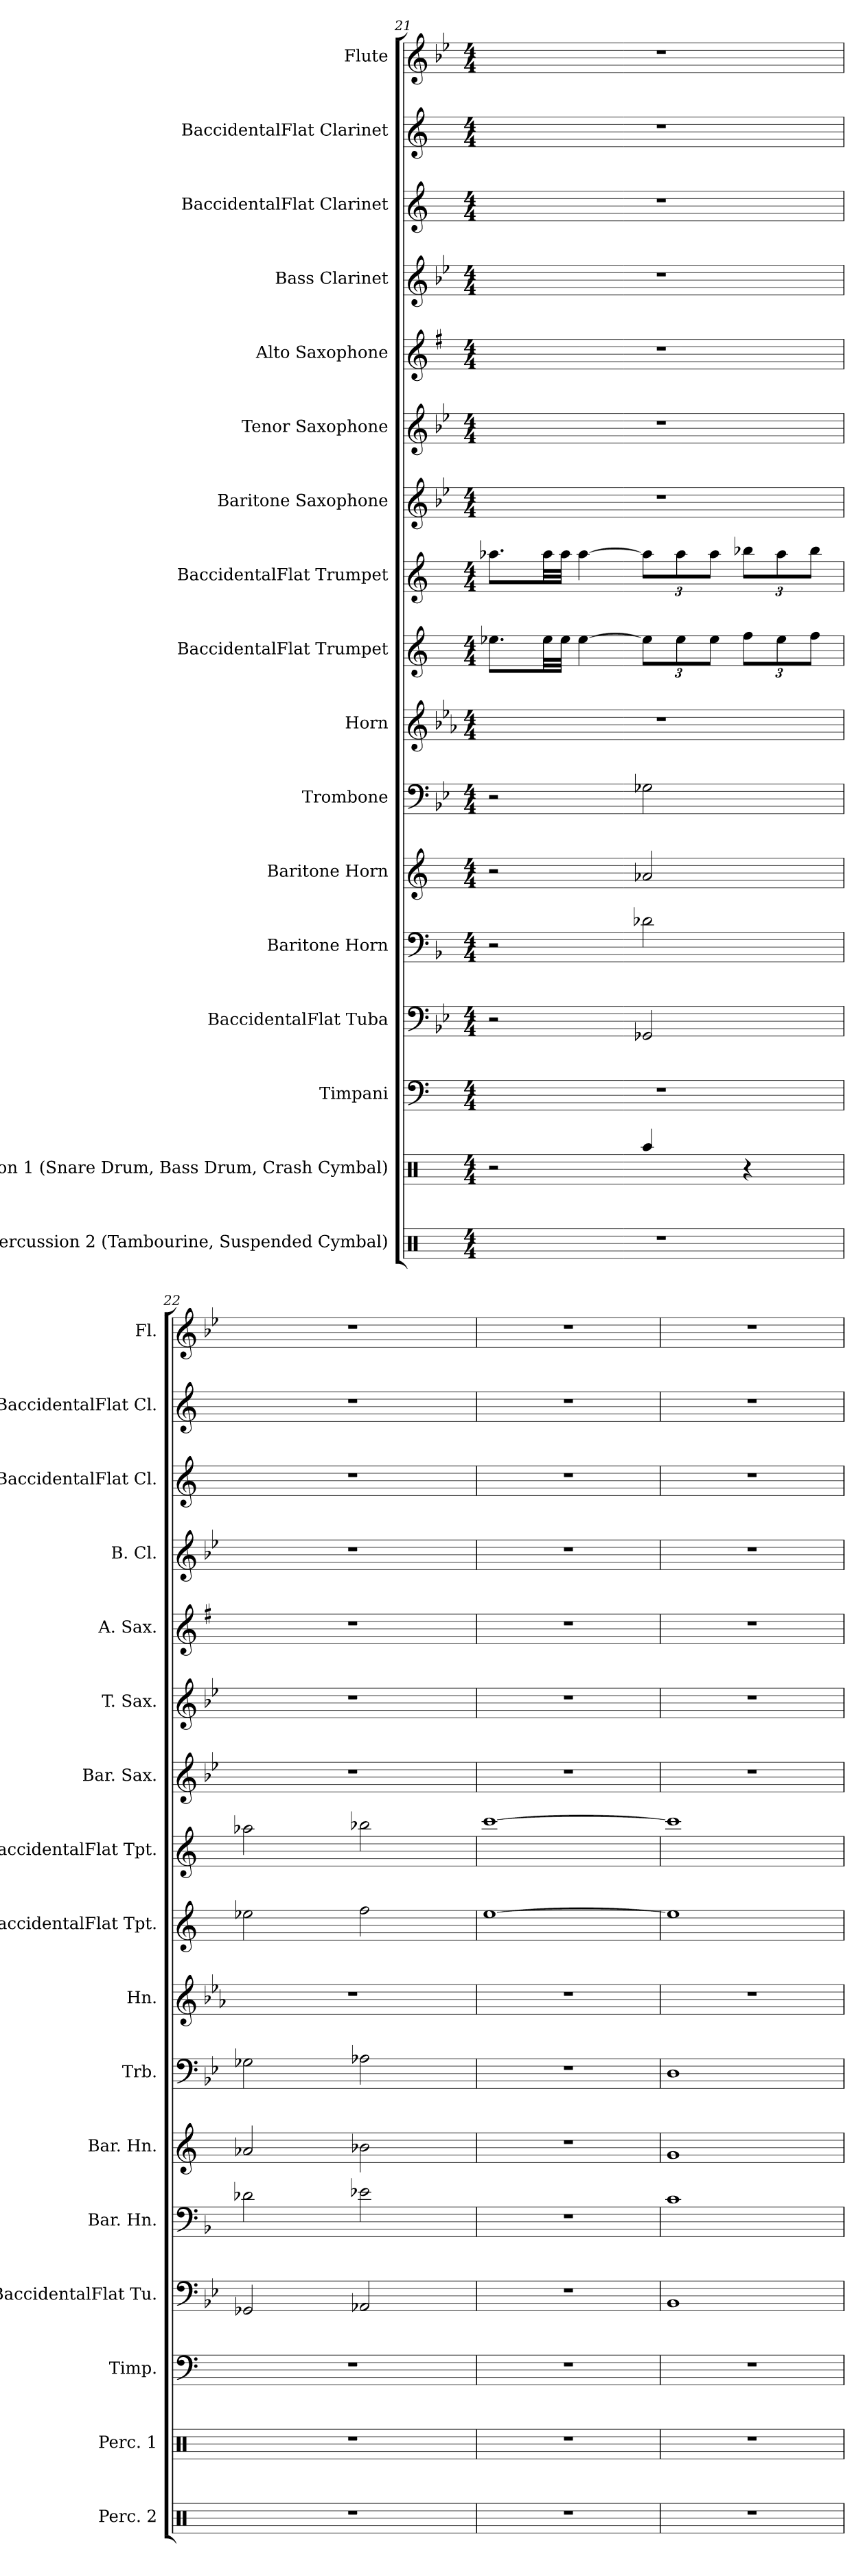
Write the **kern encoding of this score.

**kern	**kern	**kern	**kern	**kern	**kern	**kern	**kern	**kern	**kern	**kern	**kern	**kern	**kern	**kern	**kern	**kern
*part17	*part16	*part15	*part14	*part13	*part12	*part11	*part10	*part9	*part8	*part7	*part6	*part5	*part4	*part3	*part2	*part1
*staff17	*staff16	*staff15	*staff14	*staff13	*staff12	*staff11	*staff10	*staff9	*staff8	*staff7	*staff6	*staff5	*staff4	*staff3	*staff2	*staff1
*I"Percussion 2 (Tambourine, Suspended Cymbal)	*I"Percussion 1 (Snare Drum, Bass Drum, Crash Cymbal)	*I"Timpani	*I"BaccidentalFlat Tuba	*I"Baritone Horn	*I"Baritone Horn	*I"Trombone	*I"Horn	*I"BaccidentalFlat Trumpet	*I"BaccidentalFlat Trumpet	*I"Baritone Saxophone	*I"Tenor Saxophone	*I"Alto Saxophone	*I"Bass Clarinet	*I"BaccidentalFlat Clarinet	*I"BaccidentalFlat Clarinet	*I"Flute
*I'Perc. 2	*I'Perc. 1	*I'Timp.	*I'BaccidentalFlat Tu.	*I'Bar. Hn.	*I'Bar. Hn.	*I'Trb.	*I'Hn.	*I'BaccidentalFlat Tpt.	*I'BaccidentalFlat Tpt.	*I'Bar. Sax.	*I'T. Sax.	*I'A. Sax.	*I'B. Cl.	*I'BaccidentalFlat Cl.	*I'BaccidentalFlat Cl.	*I'Fl.
*clefX	*clefX	*clefF4	*clefF4	*clefF4	*clefG2	*clefF4	*clefG2	*clefG2	*clefG2	*clefG2	*clefG2	*clefG2	*clefG2	*clefG2	*clefG2	*clefG2
*	*	*	*	*ITrd4c7	*ITrd1c2	*	*ITrd4c7	*ITrd1c2	*ITrd1c2	*ITrd12c21	*ITrd8c14	*ITrd5c9	*ITrd8c14	*ITrd1c2	*ITrd1c2	*
*k[]	*k[]	*k[]	*k[b-e-]	*k[b-e-]	*k[b-e-]	*k[b-e-]	*k[b-e-a-d-]	*k[b-e-]	*k[b-e-]	*k[b-e-]	*k[b-e-]	*k[b-e-]	*k[b-e-]	*k[b-e-]	*k[b-e-]	*k[b-e-]
*M4/4	*M4/4	*M4/4	*M4/4	*M4/4	*M4/4	*M4/4	*M4/4	*M4/4	*M4/4	*M4/4	*M4/4	*M4/4	*M4/4	*M4/4	*M4/4	*M4/4
=21	=21	=21	=21	=21	=21	=21	=21	=21	=21	=21	=21	=21	=21	=21	=21	=21
1r	2r	1r	2r	2r	2r	2r	1r	8.dd-X\L	8.gg-X\L	1r	1r	1r	1r	1r	1r	1r
.	.	.	.	.	.	.	.	32dd-\LL	32gg-\LL	.	.	.	.	.	.	.
.	.	.	.	.	.	.	.	32dd-\JJJ	32gg-\JJJ	.	.	.	.	.	.	.
.	.	.	.	.	.	.	.	[4dd-\	[4gg-\	.	.	.	.	.	.	.
*	*	*	*	*	*	*	*	*Xbrackettup	*Xbrackettup	*	*	*	*	*	*	*
.	4Raa/	.	2GG-X/	2G-X\	2g-X/	2G-X\	.	12dd-\L]	12gg-\L]	.	.	.	.	.	.	.
.	.	.	.	.	.	.	.	12dd-\	12gg-\	.	.	.	.	.	.	.
.	.	.	.	.	.	.	.	12dd-\J	12gg-\J	.	.	.	.	.	.	.
.	4r	.	.	.	.	.	.	12ee-\L	12aa-X\L	.	.	.	.	.	.	.
.	.	.	.	.	.	.	.	12dd-\	12gg-\	.	.	.	.	.	.	.
.	.	.	.	.	.	.	.	12ee-\J	12aa-\J	.	.	.	.	.	.	.
=22	=22	=22	=22	=22	=22	=22	=22	=22	=22	=22	=22	=22	=22	=22	=22	=22
1r	1r	1r	2GG-X/	2G-X\	2g-X/	2G-X\	1r	2dd-X\	2gg-X\	1r	1r	1r	1r	1r	1r	1r
.	.	.	2AA-X/	2A-X\	2a-X\	2A-X\	.	2ee-\	2aa-X\	.	.	.	.	.	.	.
=23	=23	=23	=23	=23	=23	=23	=23	=23	=23	=23	=23	=23	=23	=23	=23	=23
1r	1r	1r	1r	1r	1r	1r	1r	[1dd	[1bb-	1r	1r	1r	1r	1r	1r	1r
=24	=24	=24	=24	=24	=24	=24	=24	=24	=24	=24	=24	=24	=24	=24	=24	=24
1r	1r	1r	1BB-	1F	1f	1D	1r	1dd]	1bb-]	1r	1r	1r	1r	1r	1r	1r
=	=	=	=	=	=	=	=	=	=	=	=	=	=	=	=	=
*-	*-	*-	*-	*-	*-	*-	*-	*-	*-	*-	*-	*-	*-	*-	*-	*-
